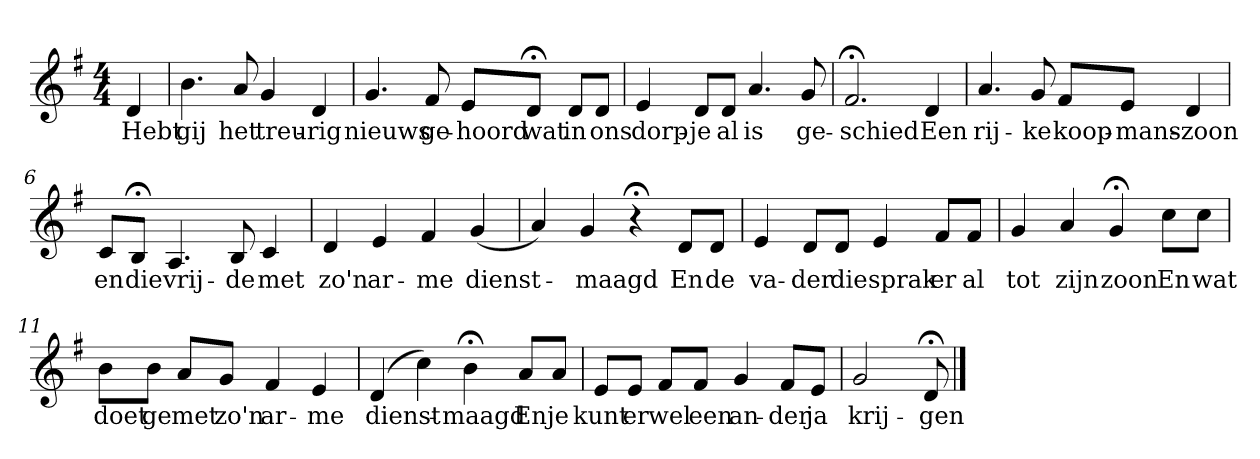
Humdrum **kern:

**kern	**text
*part1	*part1
*staff1	*staff1
*k[f#]	*
*G:	*
*M4/4	*
*MM120	*
=	=
4d	Hebt
=1	=1
4.b	gij
8a	het
4g	treu-
4d	-rig
=2	=2
4.g	nieuws
8f#	ge-
8eL	-hoord
8d;<J	wat
8dL	in
8dJ	ons
=3	=3
4e	dorp-
8dL	-je
8dJ	al
4.a	is
8g	ge-
=4	=4
2.f#;<	-schied
4d	Een
=5	=5
4.a	rij-
8g	-ke
8f#L	koop-
8eJ	-mans-
4d	-zoon
=6	=6
8cL	en
8B;<J	die
4.A	vrij-
8B	-de
4c	met
=7	=7
4d	zo'n
4e	ar-
4f#	-me
(4g	dienst-
=8	=8
4a)	.
4g	-maagd
4r;<	.
8dL	En
8dJ	de
=9	=9
4e	va-
8dL	-der
8dJ	die
4e	sprak
8f#L	er
8f#J	al
=10	=10
4g	tot
4a	zijn
4g;<	zoon
8ccL	En
8ccJ	wat
=11	=11
8bL	doet
8bJ	ge
8aL	met
8gJ	zo'n
4f#	ar-
4e	-me
=12	=12
(4d	dienst-
4cc)	.
4b;<	-maagd
8aL	En
8aJ	je
=13	=13
8eL	kunt
8eJ	er
8f#L	wel
8f#J	een
4g	an-
8f#L	-der
8eJ	ja
=14	=14
2g	krij-
8d;<	-gen
==	==
*-	*-
